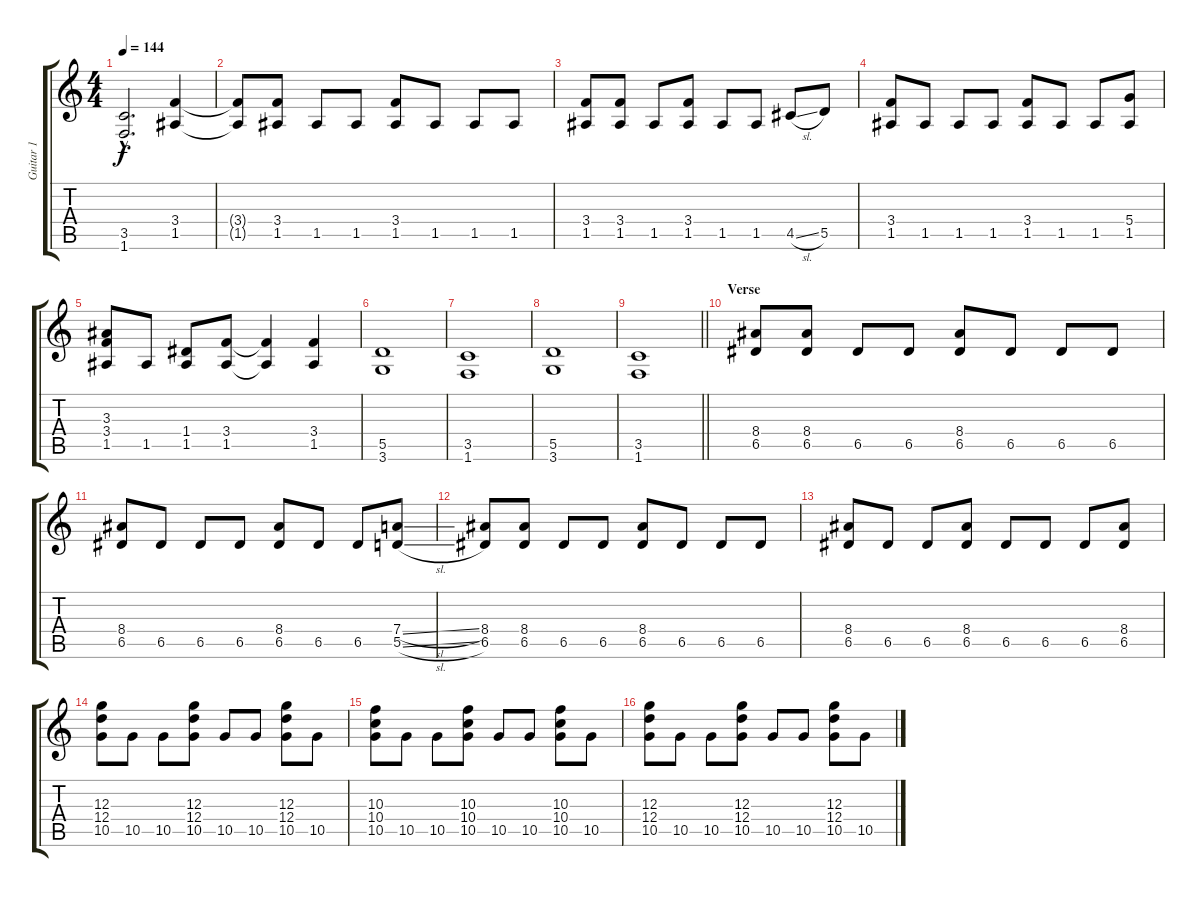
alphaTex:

\track ("Guitar 1" "Guitar 1") {instrument distortionguitar}
\staff {score tabs}
\tuning (E4 B3 G3 D3 A2 E2) {hide}
\ts (4 4)
\tempo 144
\clef g2
\ks c
(3.5{hac} 1.6{hac}).2{d dy f} (3.4 1.5).4 |
(3.4{t} 1.5{t}).8 (3.4 1.5).8 1.5.8 1.5.8 (3.4 1.5).8 1.5.8 1.5.8 1.5.8 |
(3.4 1.5).8 (3.4 1.5).8 1.5.8 (3.4 1.5).8 1.5.8 1.5.8 4.5{sl}.8 5.5.8 |
(3.4 1.5).8 1.5.8 1.5.8 1.5.8 (3.4 1.5).8 1.5.8 1.5.8 (5.4 1.5).8 |
(3.3 3.4 1.5).8 1.5.8 (1.4 1.5).8 (3.4 1.5).8 (3.4{t} 1.5{t}).4 (3.4 1.5).4 |
(5.5 3.6).1 |
(3.5 1.6).1 |
(5.5 3.6).1 |
\barLineRight lightlight
(3.5 1.6).1 |
\section ("" "Verse")
(8.4 6.5).8 (8.4 6.5).8 6.5.8 6.5.8 (8.4 6.5).8 6.5.8 6.5.8 6.5.8 |
(8.4 6.5).8 6.5.8 6.5.8 6.5.8 (8.4 6.5).8 6.5.8 6.5.8 (7.4{sl} 5.5{sl}).8 |
(8.4 6.5).8 (8.4 6.5).8 6.5.8 6.5.8 (8.4 6.5).8 6.5.8 6.5.8 6.5.8 |
(8.4 6.5).8 6.5.8 6.5.8 (8.4 6.5).8 6.5.8 6.5.8 6.5.8 (8.4 6.5).8 |
(12.3 12.4 10.5).8 10.5.8 10.5.8 (12.3 12.4 10.5).8 10.5.8 10.5.8 (12.3 12.4 10.5).8 10.5.8 |
(10.3 10.4 10.5).8 10.5.8 10.5.8 (10.3 10.4 10.5).8 10.5.8 10.5.8 (10.3 10.4 10.5).8 10.5.8 |
(12.3 12.4 10.5).8 10.5.8 10.5.8 (12.3 12.4 10.5).8 10.5.8 10.5.8 (12.3 12.4 10.5).8 10.5.8
